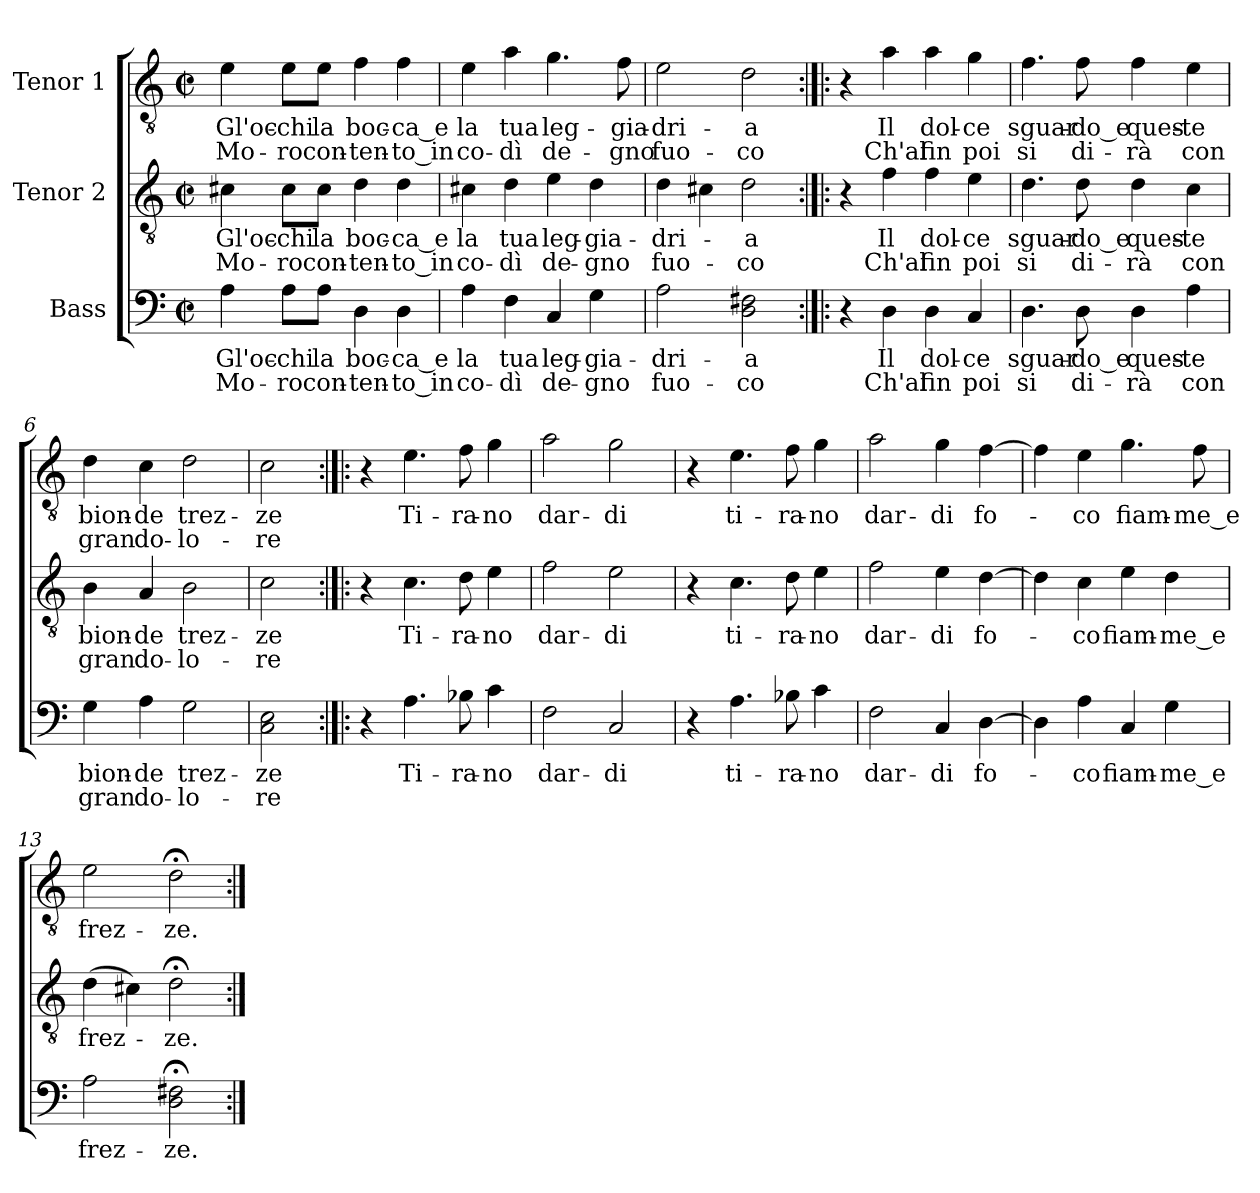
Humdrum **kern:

**kern	**text	**text	**kern	**text	**text	**kern	**text	**text
*part3	*part3	*part3	*part2	*part2	*part2	*part1	*part1	*part1
*staff3	*staff3	*staff3	*staff2	*staff2	*staff2	*staff1	*staff1	*staff1
*I"Bass	*	*	*I"Tenor 2	*	*	*I"Tenor 1	*	*
*clefF4	*	*	*clefGv2	*	*	*clefGv2	*	*
*k[]	*	*	*k[]	*	*	*k[]	*	*
*a:	*	*	*a:	*	*	*a:	*	*
*M2/2	*	*	*M2/2	*	*	*M2/2	*	*
*met(c|)	*	*	*met(c|)	*	*	*met(c|)	*	*
=1	=1	=1	=1	=1	=1	=1	=1	=1
4A\	Gl'oc-	Mo-	4c#X\	Gl'oc-	Mo-	4e\	Gl'oc-	Mo-
8A\L	-chi	-ro	8c#\L	-chi	-ro	8e\L	-chi	-ro
8A\J	la	con-	8c#\J	la	con-	8e\J	la	con-
4D\	boc-	-ten-	4d\	boc-	-ten-	4f\	boc-	-ten-
4D\	-ca_e	-to_in	4d\	-ca_e	-to_in	4f\	-ca_e	-to_in
=2	=2	=2	=2	=2	=2	=2	=2	=2
4A\	la	co-	4c#X\	la	co-	4e\	la	co-
4F\	tua	-dì	4d\	tua	-dì	4a\	tua	-dì
4C/	leg-	de-	4e\	leg-	de-	4.g\	leg-	de-
4G\	-gia-	-gno	4d\	-gia-	-gno	.	.	.
.	.	.	.	.	.	8f\	-gia-	-gno
=3	=3	=3	=3	=3	=3	=3	=3	=3
2A\	-dri-	fuo-	4d\	-dri-	fuo-	2e\	-dri-	fuo-
.	.	.	4c#X\	.	.	.	.	.
2D\ 2F#X\	-a	-co	2d\	-a	-co	2d\	-a	-co
=4:|!|:	=4:|!|:	=4:|!|:	=4:|!|:	=4:|!|:	=4:|!|:	=4:|!|:	=4:|!|:	=4:|!|:
4r	.	.	4r	.	.	4r	.	.
4D\	Il	Ch'al	4f\	Il	Ch'al	4a\	Il	Ch'al
4D\	dol-	fin	4f\	dol-	fin	4a\	dol-	fin
4C/	-ce	poi	4e\	-ce	poi	4g\	-ce	poi
!!LO:LB:g=z
=5	=5	=5	=5	=5	=5	=5	=5	=5
4.D\	sguar-	si	4.d\	sguar-	si	4.f\	sguar-	si
8D\	-do_e	di-	8d\	-do_e	di-	8f\	-do_e	di-
4D\	ques-	-rà	4d\	ques-	-rà	4f\	ques-	-rà
4A\	-te	con	4c\	-te	con	4e\	-te	con
=6	=6	=6	=6	=6	=6	=6	=6	=6
4G\	bion-	gran	4B\	bion-	gran	4d\	bion-	gran
4A\	-de	do-	4A/	-de	do-	4c\	-de	do-
2G\	trez-	-lo-	2B\	trez-	-lo-	2d\	trez-	-lo-
=7	=7	=7	=7	=7	=7	=7	=7	=7
2C\ 2E\	-ze	-re	2c\	-ze	-re	2c\	-ze	-re
=8:|!|:	=8:|!|:	=8:|!|:	=8:|!|:	=8:|!|:	=8:|!|:	=8:|!|:	=8:|!|:	=8:|!|:
4r	.	.	4r	.	.	4r	.	.
4.A\	Ti-	.	4.c\	Ti-	.	4.e\	Ti-	.
8B-X\	-ra-	.	8d\	-ra-	.	8f\	-ra-	.
4c\	-no	.	4e\	-no	.	4g\	-no	.
!!LO:LB:g=z
=9	=9	=9	=9	=9	=9	=9	=9	=9
2F\	dar-	.	2f\	dar-	.	2a\	dar-	.
2C/	-di	.	2e\	-di	.	2g\	-di	.
=10	=10	=10	=10	=10	=10	=10	=10	=10
4r	.	.	4r	.	.	4r	.	.
4.A\	ti-	.	4.c\	ti-	.	4.e\	ti-	.
8B-X\	-ra-	.	8d\	-ra-	.	8f\	-ra-	.
4c\	-no	.	4e\	-no	.	4g\	-no	.
=11	=11	=11	=11	=11	=11	=11	=11	=11
2F\	dar-	.	2f\	dar-	.	2a\	dar-	.
4C/	-di	.	4e\	-di	.	4g\	-di	.
[4D\	fo-	.	[4d\	fo-	.	[4f\	fo-	.
=12	=12	=12	=12	=12	=12	=12	=12	=12
4D\]	.	.	4d\]	.	.	4f\]	.	.
4A\	-co	.	4c\	-co	.	4e\	-co	.
4C/	fiam-	.	4e\	fiam-	.	4.g\	fiam-	.
4G\	-me_e	.	4d\	-me_e	.	.	.	.
.	.	.	.	.	.	8f\	-me_e	.
=13	=13	=13	=13	=13	=13	=13	=13	=13
2A\	frez-	.	(4d\	frez-	.	2e\	frez-	.
.	.	.	4c#X\)	.	.	.	.	.
2D\;< 2F#X\;<	-ze.	.	2d;<\	-ze.	.	2d;<\	-ze.	.
=:|!	=:|!	=:|!	=:|!	=:|!	=:|!	=:|!	=:|!	=:|!
*-	*-	*-	*-	*-	*-	*-	*-	*-
